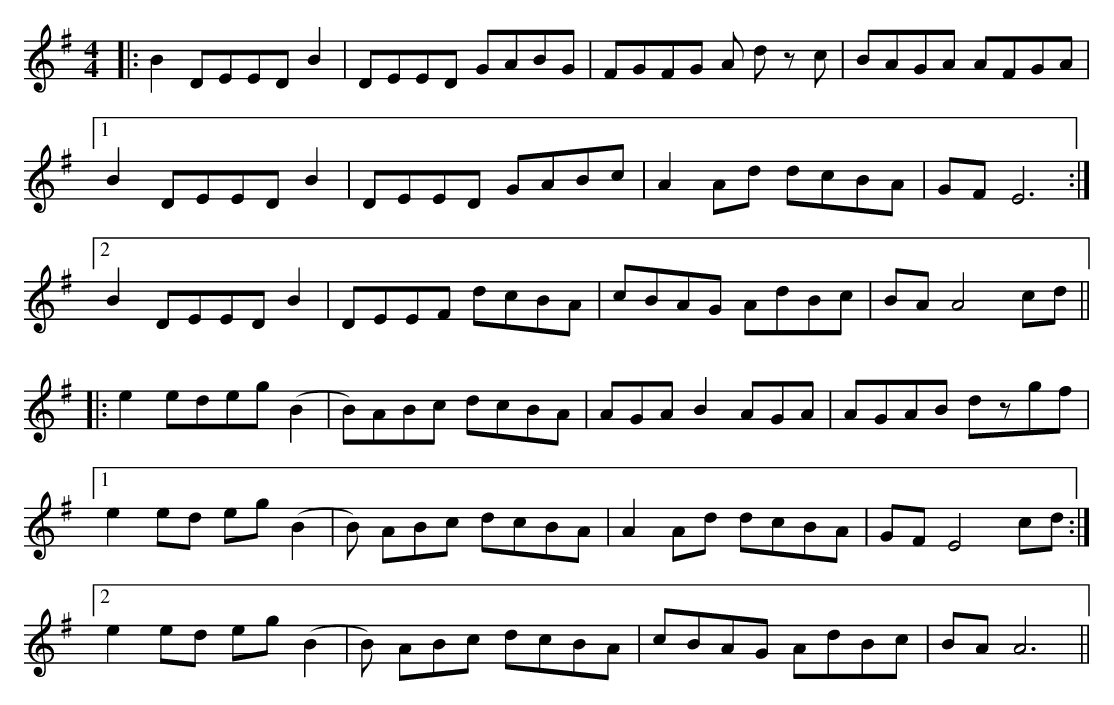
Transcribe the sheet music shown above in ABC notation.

X:1
M:4/4
K:Emin
|: B2 DEED B2|DEED GABG|FGFG A dz c|BAGA AFGA|
[1 B2 DEED B2|DEED GABc|A2 Ad dcBA|GF E6 :|
[2 B2 DEED B2|DEEF dcBA|cBAG AdBc|BA A4 cd||
|: e2 edeg (B2|B)ABc dcBA|AGA B2 AGA|AGAB dzgf|
[1 e2 ed eg(B2|B) ABc dcBA|A2Ad dcBA|GFE4cd :|
[2 e2 ed eg(B2|B) ABc dcBA|cBAG AdBc|BA A6 ||
